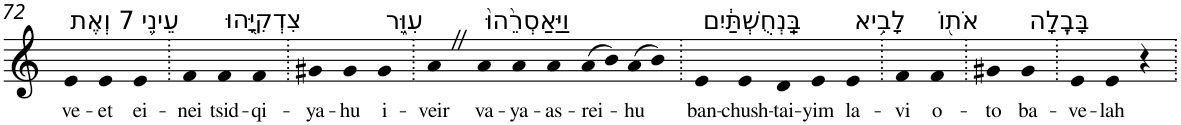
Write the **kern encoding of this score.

**kern	**text
*part1	*part1
*staff1	*staff1
*I"Piano	*
*I'Pno	*
!!LO:PB:g=z
*clefG2	*
*k[]	*
=72	=72
!LO:TX:a:t=7 וְאֶת	!
!	!LO:LY:b
4e	ve-
!	!LO:LY:b
4e	-et
!LO:TX:a:t=עֵינֵ֥י	!
!	!LO:LY:b
4e	ei-
=73.	=73.
!	!LO:LY:b
4f	-nei
!LO:TX:a:t=צִדְקִיָּ֖הוּ	!
!	!LO:LY:b
4f	tsid-
!	!LO:LY:b
4f	-qi-
=74.	=74.
!	!LO:LY:b
4g#X	-ya-
!	!LO:LY:b
4g#	-hu
!LO:TX:a:t=עִוֵּ֑ר	!
!	!LO:LY:b
4g#	i-
=75.	=75.
!	!LO:LY:b
4aZ	-veir
!LO:TX:a:t=וַיַּאַסְרֵ֙הוּ֙	!
!	!LO:LY:b
4a	va-
!	!LO:LY:b
4a	-ya-
!	!LO:LY:b
4a	-as-
!	!LO:LY:b
(>8a	-rei-
8b)	.
!	!LO:LY:b
(>8a	-hu
8b)	.
=76.	=76.
!LO:TX:a:t=בַּֽנְחֻשְׁתַּ֔יִם	!
!	!LO:LY:b
4e	ban-
!	!LO:LY:b
4e	-chush-
!	!LO:LY:b
4d	-tai-
!	!LO:LY:b
4e	-yim
!LO:TX:a:t=לָבִ֥יא	!
!	!LO:LY:b
4e	la-
=77.	=77.
!	!LO:LY:b
4f	-vi
!LO:TX:a:t=אֹת֖וֹ	!
!	!LO:LY:b
4f	o-
=78.	=78.
!	!LO:LY:b
4g#X	-to
!LO:TX:a:t=בָּבֶֽלָה	!
!	!LO:LY:b
4g#	ba-
=79.	=79.
!	!LO:LY:b
4e	-ve-
!	!LO:LY:b
4e	-lah
4r	.
=.	=.
*-	*-
